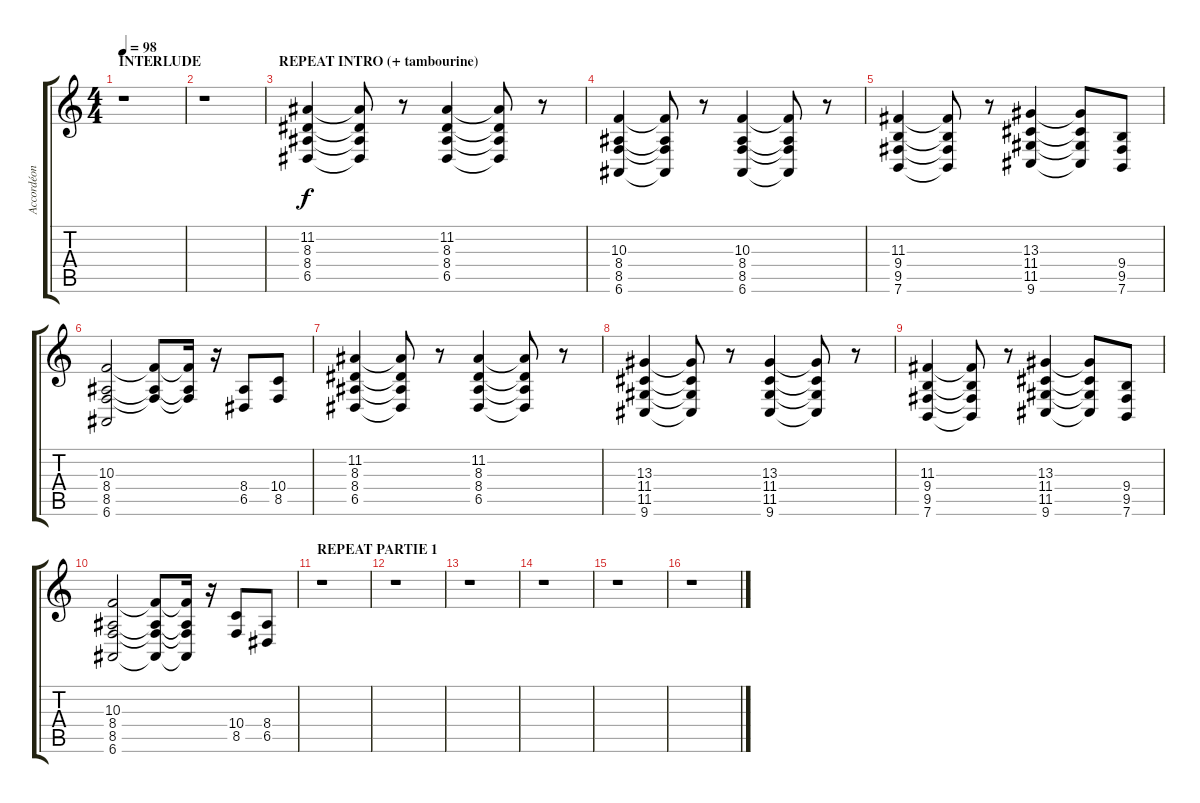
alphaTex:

\track ("Accordéon" "Accordéon") {instrument accordion}
\staff {score tabs}
\tuning (E4 B3 G3 D3 A2 E2) {hide}
\ts (4 4)
\section ("" "INTERLUDE")
\tempo 98
\clef g2
\ks c
r.1{dy f} |
r.1 |
\section ("" "REPEAT INTRO (+ tambourine)")
(11.2 8.3 8.4 6.5).4 (11.2{t} 8.3{t} 8.4{t} 6.5{t}).8 r.8 (11.2 8.3 8.4 6.5).4 (11.2{t} 8.3{t} 8.4{t} 6.5{t}).8 r.8 |
(10.3 8.4 8.5 6.6).4 (10.3{t} 8.4{t} 8.5{t} 6.6{t}).8 r.8 (10.3 8.4 8.5 6.6).4 (10.3{t} 8.4{t} 8.5{t} 6.6{t}).8 r.8 |
(11.3 9.4 9.5 7.6).4 (11.3{t} 9.4{t} 9.5{t} 7.6{t}).8 r.8 (13.3 11.4 11.5 9.6).4 (13.3{t} 11.4{t} 11.5{t} 9.6{t}).8 (9.4 9.5 7.6).8 |
(10.3 8.4 8.5 6.6).2 (10.3{t} 8.4{t} 8.5{t}).8 (10.3{t} 8.4{t} 8.5{t}).16 r.16 (8.4 6.5).8 (10.4 8.5).8 |
(11.2 8.3 8.4 6.5).4 (11.2{t} 8.3{t} 8.4{t} 6.5{t}).8 r.8 (11.2 8.3 8.4 6.5).4 (11.2{t} 8.3{t} 8.4{t} 6.5{t}).8 r.8 |
(13.3 11.4 11.5 9.6).4 (13.3{t} 11.4{t} 11.5{t} 9.6{t}).8 r.8 (13.3 11.4 11.5 9.6).4 (13.3{t} 11.4{t} 11.5{t} 9.6{t}).8 r.8 |
(11.3 9.4 9.5 7.6).4 (11.3{t} 9.4{t} 9.5{t} 7.6{t}).8 r.8 (13.3 11.4 11.5 9.6).4 (13.3{t} 11.4{t} 11.5{t} 9.6{t}).8 (9.4 9.5 7.6).8 |
(10.3 8.4 8.5 6.6).2 (10.3{t} 8.4{t} 8.5{t} 6.6{t}).8 (10.3{t} 8.4{t} 8.5{t} 6.6{t}).16 r.16 (10.4 8.5).8 (8.4 6.5).8 |
\section ("" "REPEAT PARTIE 1")
r.1 |
r.1 |
r.1 |
r.1 |
r.1 |
r.1
